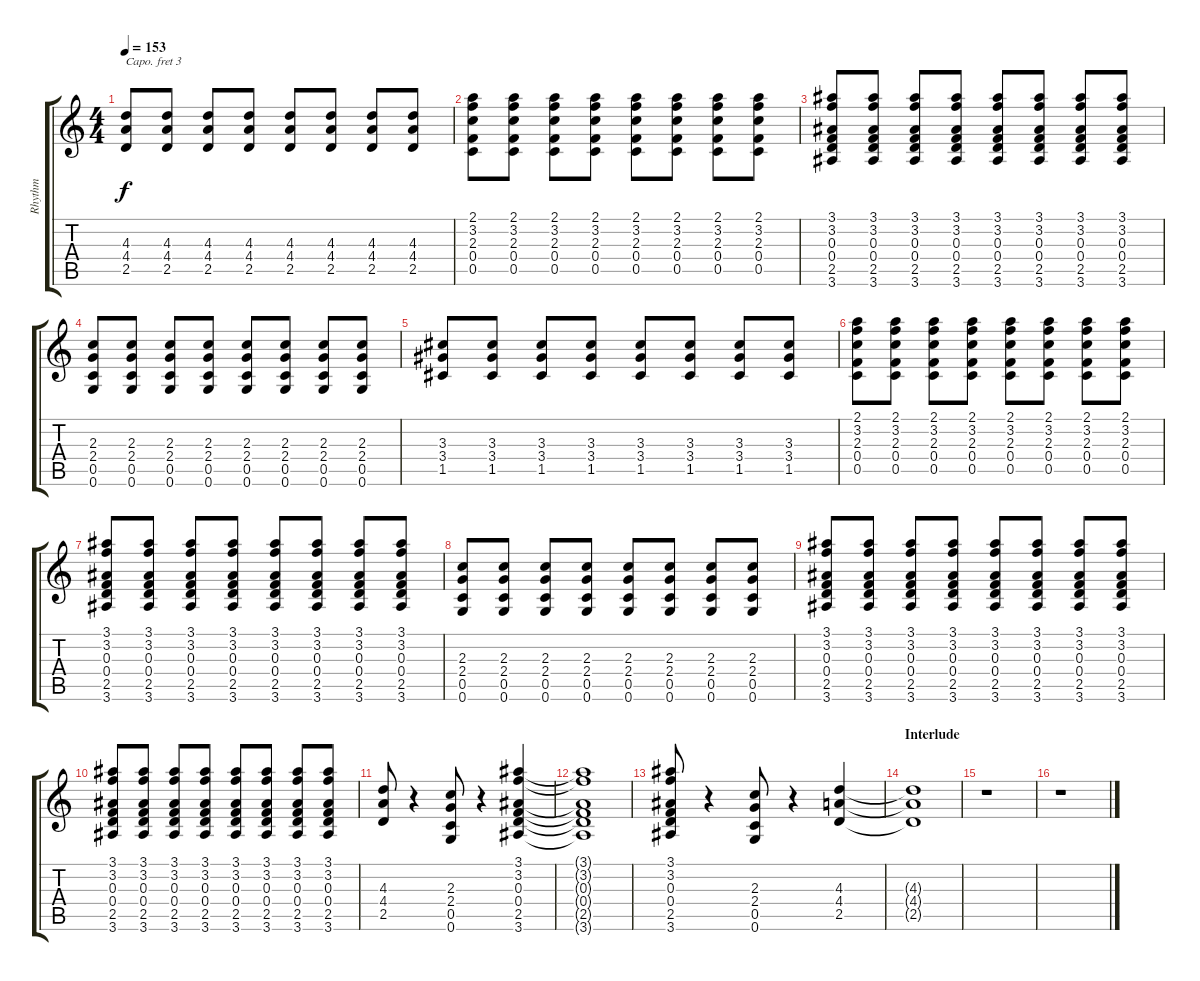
\track ("Rhythm" "Rhythm") {instrument overdrivenguitar}
\staff {score tabs}
\capo 3
\tuning (E4 B3 G3 D3 A2 E2) {hide}
\ts (4 4)
\tempo 153
\clef g2
\ks c
(4.3 4.4 2.5).8{dy f} (4.3 4.4 2.5).8 (4.3 4.4 2.5).8 (4.3 4.4 2.5).8 (4.3 4.4 2.5).8 (4.3 4.4 2.5).8 (4.3 4.4 2.5).8 (4.3 4.4 2.5).8 |
(2.1 3.2 2.3 0.4 0.5).8 (2.1 3.2 2.3 0.4 0.5).8 (2.1 3.2 2.3 0.4 0.5).8 (2.1 3.2 2.3 0.4 0.5).8 (2.1 3.2 2.3 0.4 0.5).8 (2.1 3.2 2.3 0.4 0.5).8 (2.1 3.2 2.3 0.4 0.5).8 (2.1 3.2 2.3 0.4 0.5).8 |
(3.1 3.2 0.3 0.4 2.5 3.6).8 (3.1 3.2 0.3 0.4 2.5 3.6).8 (3.1 3.2 0.3 0.4 2.5 3.6).8 (3.1 3.2 0.3 0.4 2.5 3.6).8 (3.1 3.2 0.3 0.4 2.5 3.6).8 (3.1 3.2 0.3 0.4 2.5 3.6).8 (3.1 3.2 0.3 0.4 2.5 3.6).8 (3.1 3.2 0.3 0.4 2.5 3.6).8 |
(2.3 2.4 0.5 0.6).8 (2.3 2.4 0.5 0.6).8 (2.3 2.4 0.5 0.6).8 (2.3 2.4 0.5 0.6).8 (2.3 2.4 0.5 0.6).8 (2.3 2.4 0.5 0.6).8 (2.3 2.4 0.5 0.6).8 (2.3 2.4 0.5 0.6).8 |
(3.3 3.4 1.5).8 (3.3 3.4 1.5).8 (3.3 3.4 1.5).8 (3.3 3.4 1.5).8 (3.3 3.4 1.5).8 (3.3 3.4 1.5).8 (3.3 3.4 1.5).8 (3.3 3.4 1.5).8 |
(2.1 3.2 2.3 0.4 0.5).8 (2.1 3.2 2.3 0.4 0.5).8 (2.1 3.2 2.3 0.4 0.5).8 (2.1 3.2 2.3 0.4 0.5).8 (2.1 3.2 2.3 0.4 0.5).8 (2.1 3.2 2.3 0.4 0.5).8 (2.1 3.2 2.3 0.4 0.5).8 (2.1 3.2 2.3 0.4 0.5).8 |
(3.1 3.2 0.3 0.4 2.5 3.6).8 (3.1 3.2 0.3 0.4 2.5 3.6).8 (3.1 3.2 0.3 0.4 2.5 3.6).8 (3.1 3.2 0.3 0.4 2.5 3.6).8 (3.1 3.2 0.3 0.4 2.5 3.6).8 (3.1 3.2 0.3 0.4 2.5 3.6).8 (3.1 3.2 0.3 0.4 2.5 3.6).8 (3.1 3.2 0.3 0.4 2.5 3.6).8 |
(2.3 2.4 0.5 0.6).8 (2.3 2.4 0.5 0.6).8 (2.3 2.4 0.5 0.6).8 (2.3 2.4 0.5 0.6).8 (2.3 2.4 0.5 0.6).8 (2.3 2.4 0.5 0.6).8 (2.3 2.4 0.5 0.6).8 (2.3 2.4 0.5 0.6).8 |
(3.1 3.2 0.3 0.4 2.5 3.6).8 (3.1 3.2 0.3 0.4 2.5 3.6).8 (3.1 3.2 0.3 0.4 2.5 3.6).8 (3.1 3.2 0.3 0.4 2.5 3.6).8 (3.1 3.2 0.3 0.4 2.5 3.6).8 (3.1 3.2 0.3 0.4 2.5 3.6).8 (3.1 3.2 0.3 0.4 2.5 3.6).8 (3.1 3.2 0.3 0.4 2.5 3.6).8 |
(3.1 3.2 0.3 0.4 2.5 3.6).8 (3.1 3.2 0.3 0.4 2.5 3.6).8 (3.1 3.2 0.3 0.4 2.5 3.6).8 (3.1 3.2 0.3 0.4 2.5 3.6).8 (3.1 3.2 0.3 0.4 2.5 3.6).8 (3.1 3.2 0.3 0.4 2.5 3.6).8 (3.1 3.2 0.3 0.4 2.5 3.6).8 (3.1 3.2 0.3 0.4 2.5 3.6).8 |
(4.3 4.4 2.5).8 r.4 (2.3 2.4 0.5 0.6).8 r.4 (3.1 3.2 0.3 0.4 2.5 3.6).4 |
(3.1{t} 3.2{t} 0.3{t} 0.4{t} 2.5{t} 3.6{t}).1 |
(3.1 3.2 0.3 0.4 2.5 3.6).8 r.4 (2.3 2.4 0.5 0.6).8 r.4 (4.3 4.4 2.5).4 |
\section ("" "Interlude")
(4.3{t} 4.4{t} 2.5{t}).1 |
r.1 |
r.1
